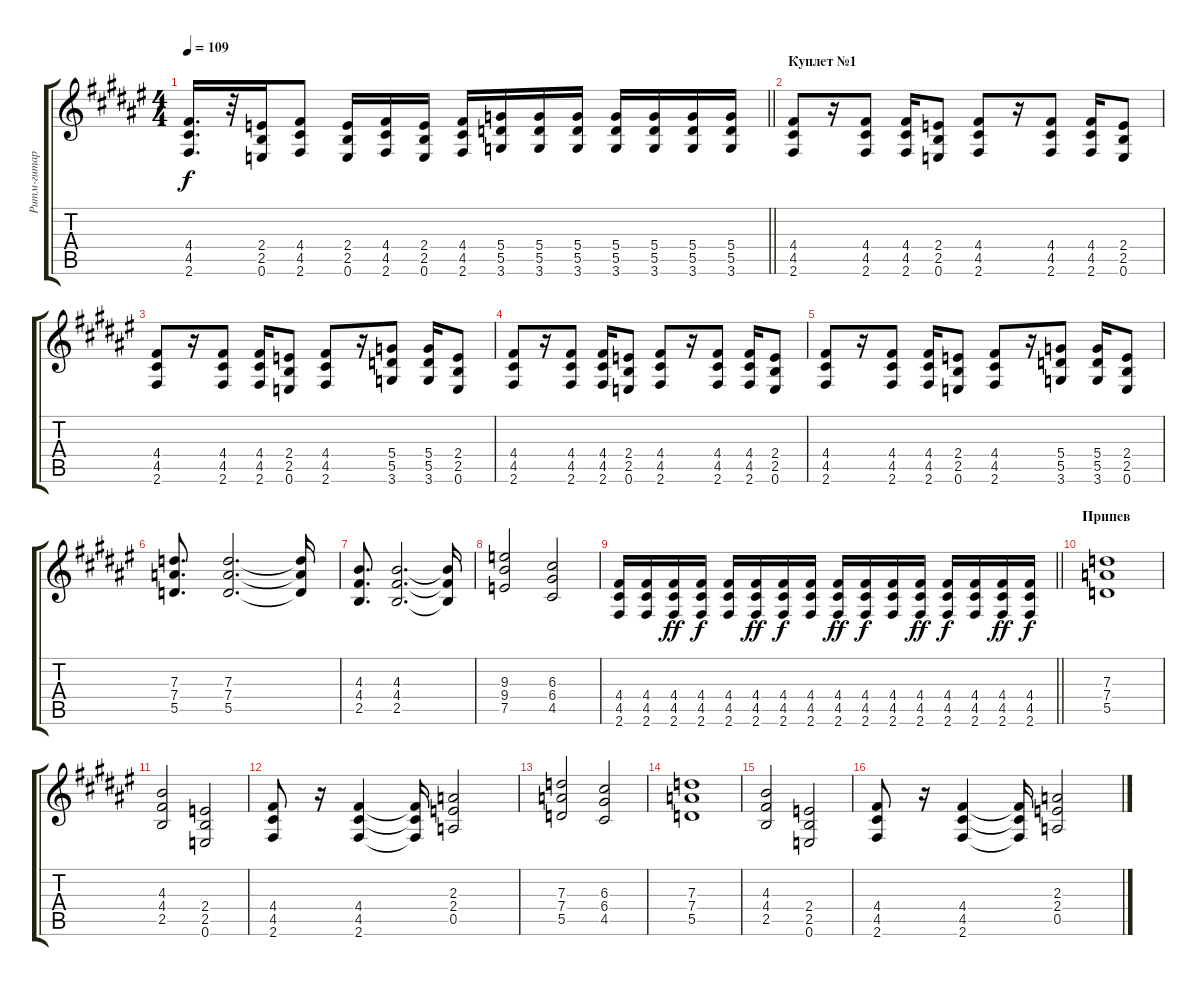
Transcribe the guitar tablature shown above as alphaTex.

\track ("Ритм-гитара (Р.Чуйков)" "Ритм-гитар") {instrument distortionguitar}
\staff {score tabs}
\tuning (E4 B3 G3 D3 A2 E2) {hide}
\ts (4 4)
\tempo 109
\clef g2
\barLineRight lightlight
\ks f#
(4.4 4.5 2.6).16{d dy f} r.32 (2.4 2.5 0.6).16 (4.4 4.5 2.6).8 (2.4 2.5 0.6).16 (4.4 4.5 2.6).16 (2.4 2.5 0.6).16 (4.4 4.5 2.6).16 (5.4 5.5 3.6).16 (5.4 5.5 3.6).16 (5.4 5.5 3.6).16 (5.4 5.5 3.6).16 (5.4 5.5 3.6).16 (5.4 5.5 3.6).16 (5.4 5.5 3.6).16 |
\section ("" "Куплет №1")
(4.4 4.5 2.6).8 r.16 (4.4 4.5 2.6).8 (4.4 4.5 2.6).16 (2.4 2.5 0.6).8 (4.4 4.5 2.6).8 r.16 (4.4 4.5 2.6).8 (4.4 4.5 2.6).16 (2.4 2.5 0.6).8 |
(4.4 4.5 2.6).8 r.16 (4.4 4.5 2.6).8 (4.4 4.5 2.6).16 (2.4 2.5 0.6).8 (4.4 4.5 2.6).8 r.16 (5.4 5.5 3.6).8 (5.4 5.5 3.6).16 (2.4 2.5 0.6).8 |
(4.4 4.5 2.6).8 r.16 (4.4 4.5 2.6).8 (4.4 4.5 2.6).16 (2.4 2.5 0.6).8 (4.4 4.5 2.6).8 r.16 (4.4 4.5 2.6).8 (4.4 4.5 2.6).16 (2.4 2.5 0.6).8 |
(4.4 4.5 2.6).8 r.16 (4.4 4.5 2.6).8 (4.4 4.5 2.6).16 (2.4 2.5 0.6).8 (4.4 4.5 2.6).8 r.16 (5.4 5.5 3.6).8 (5.4 5.5 3.6).16 (2.4 2.5 0.6).8 |
(7.3 7.4 5.5).8{d} (7.3 7.4 5.5).2{d} (7.3{t} 7.4{t} 5.5{t}).16 |
(4.3 4.4 2.5).8{d} (4.3 4.4 2.5).2{d} (4.3{t} 4.4{t} 2.5{t}).16 |
(9.3 9.4 7.5).2 (6.3 6.4 4.5).2 |
\barLineRight lightlight
(4.4 4.5 2.6).16 (4.4 4.5 2.6).16 (4.4 4.5 2.6).16{dy ff} (4.4 4.5 2.6).16{dy f} (4.4 4.5 2.6).16 (4.4 4.5 2.6).16{dy ff} (4.4 4.5 2.6).16{dy f} (4.4 4.5 2.6).16 (4.4 4.5 2.6).16{dy ff} (4.4 4.5 2.6).16{dy f} (4.4 4.5 2.6).16 (4.4 4.5 2.6).16{dy ff} (4.4 4.5 2.6).16{dy f} (4.4 4.5 2.6).16 (4.4 4.5 2.6).16{dy ff} (4.4 4.5 2.6).16{dy f} |
\section ("" "Припев")
(7.3 7.4 5.5).1 |
(4.3 4.4 2.5).2 (2.4 2.5 0.6).2 |
(4.4 4.5 2.6).8 r.16 (4.4 4.5 2.6).4 (4.4{t} 4.5{t} 2.6{t}).16 (2.3 2.4 0.5).2 |
(7.3 7.4 5.5).2 (6.3 6.4 4.5).2 |
(7.3 7.4 5.5).1 |
(4.3 4.4 2.5).2 (2.4 2.5 0.6).2 |
(4.4 4.5 2.6).8 r.16 (4.4 4.5 2.6).4 (4.4{t} 4.5{t} 2.6{t}).16 (2.3 2.4 0.5).2
